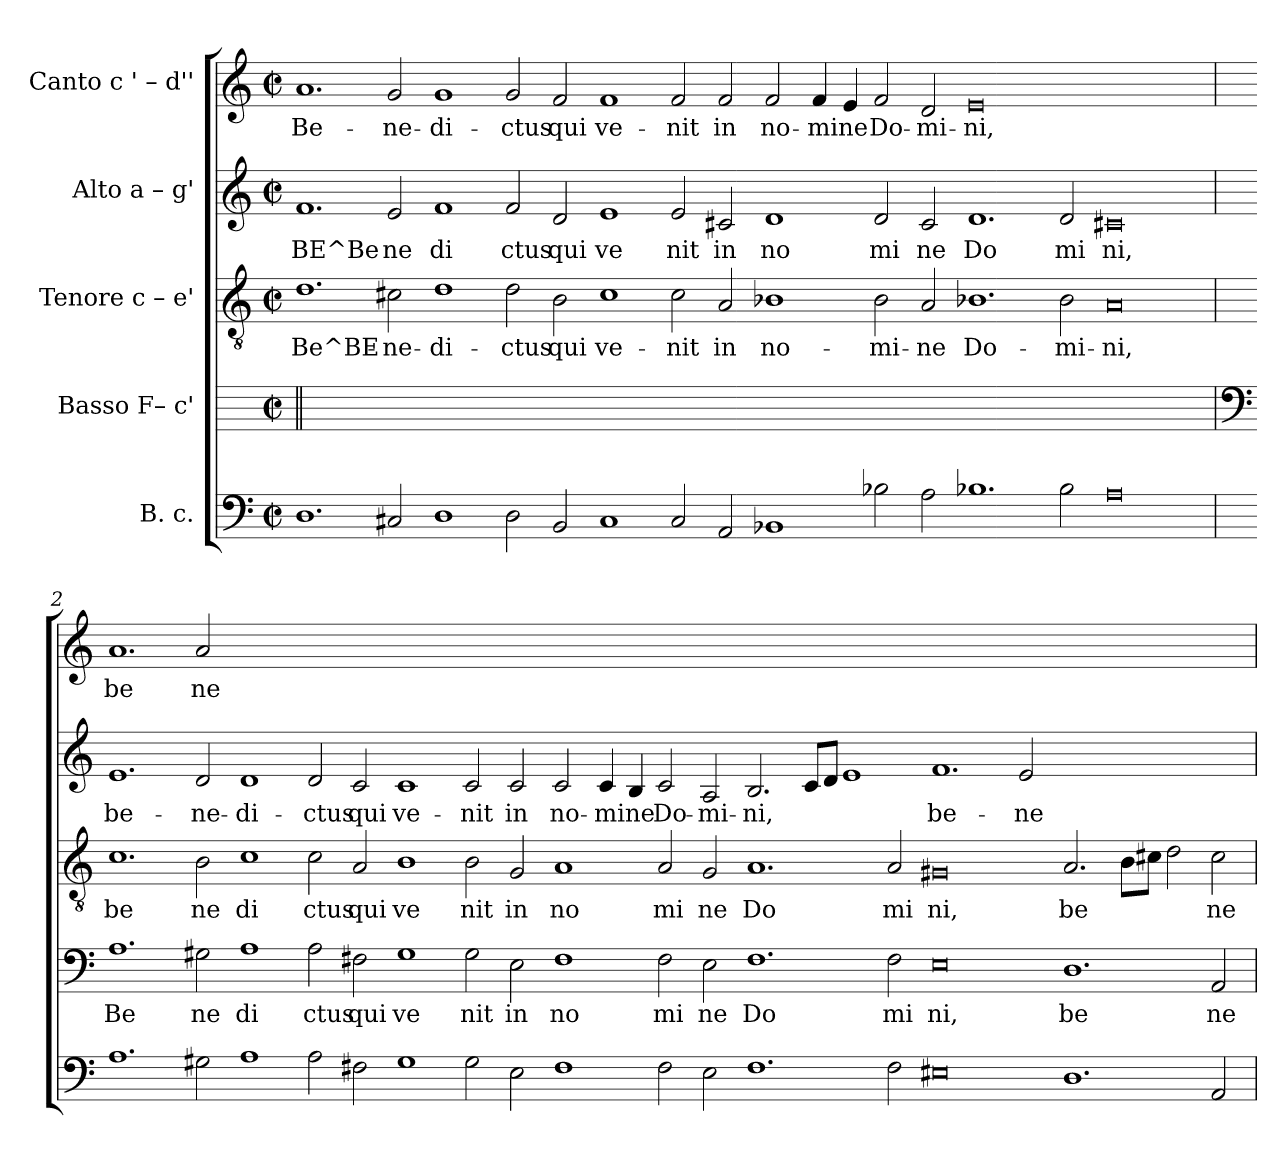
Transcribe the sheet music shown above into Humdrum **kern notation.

**kern	**kern	**text	**kern	**text	**kern	**text	**kern	**text
*part5	*part4	*part4	*part3	*part3	*part2	*part2	*part1	*part1
*staff5	*staff4	*staff4	*staff3	*staff3	*staff2	*staff2	*staff1	*staff1
*I"B. c.	*I"Basso  F– c'	*	*I"Tenore  c – e'	*	*I"Alto  a – g'	*	*I"Canto  c ' – d''	*
!!LO:PB:g=z
*stria5	*stria5	*	*stria5	*	*stria5	*	*stria5	*
*clefF4	*	*	*clefGv2	*	*clefG2	*	*clefG2	*
*k[]	*k[]	*	*k[]	*	*k[]	*	*k[]	*
*C:	*C:	*	*C:	*	*C:	*	*C:	*
*M2/2	*M2/2	*	*M2/2	*	*M2/2	*	*M2/2	*
*met(c|)	*met(c|)	*	*met(c|)	*	*met(c|)	*	*met(c|)	*
=1	=1	=1	=1	=1	=1	=1	=1	=1
!	!	!	!	!LO:LY:b:cj	!	!LO:LY:b:rj	!	!LO:LY:b:cj
1.D	000.r	.	1.d	Be^BE-	1.f	BE^Be	1.a	Be-
!	!	!	!	!LO:LY:b:cj	!	!LO:LY:b:rj	!	!LO:LY:b:cj
2C#X/	.	.	2c#X\	-ne-	2e/	ne	2g/	-ne-
!	!	!	!	!LO:LY:b:cj	!	!LO:LY:b:rj	!	!LO:LY:b:cj
1D	.	.	1d	-di-	1f	di	1g	-di-
!	!	!	!	!LO:LY:b:cj	!	!LO:LY:b:rj	!	!LO:LY:b:cj
2D\	.	.	2d\	-ctus	2f/	ctus	2g/	-ctus
!	!	!	!	!LO:LY:b:cj	!	!LO:LY:b:rj	!	!LO:LY:b:cj
2BB/	.	.	2B\	qui	2d/	qui	2f/	qui
!	!	!	!	!LO:LY:b:cj	!	!LO:LY:b:rj	!	!LO:LY:b:cj
1C#	.	.	1c#	ve-	1e	ve	1f	ve-
!	!	!	!	!LO:LY:b:cj	!	!LO:LY:b:rj	!	!LO:LY:b:cj
2C#/	.	.	2c#\	-nit	2e/	nit	2f/	-nit
!	!	!	!	!LO:LY:b:cj	!	!LO:LY:b:rj	!	!LO:LY:b:cj
2AA/	.	.	2A/	in	2c#X/	in	2f/	in
!	!	!	!	!LO:LY:b:cj	!	!LO:LY:b:rj	!	!LO:LY:b:cj
1BB-X	.	.	1B-X	no-	1d	no	2f/	no-
!	!	!	!	!	!	!	!	!LO:LY:b:cj
.	.	.	.	.	.	.	4f/	-mine
!	!	!	!	!	!	!	!	!LO:LY:b:cj
.	.	.	.	.	.	.	4e/	.
!	!	!	!	!LO:LY:b:cj	!	!LO:LY:b:rj	!	!LO:LY:b:cj
2B-\	.	.	2B-\	-mi-	2d/	mi	2f/	Do-
!	!	!	!	!LO:LY:b:cj	!	!LO:LY:b:rj	!	!LO:LY:b:cj
2A\	.	.	2A/	-ne	2c#/	ne	2d/	-mi-
!	!	!	!	!LO:LY:b:cj	!	!LO:LY:b:rj	!	!LO:LY:b:cj
1.B-X	.	.	1.B-X	Do-	1.d	Do	0e	-ni,
!	!	!	!	!LO:LY:b:cj	!	!LO:LY:b:rj	!	!
2B-\	.	.	2B-\	-mi-	2d/	mi	.	.
!	!	!	!	!LO:LY:b:cj	!	!LO:LY:b:rj	!	!
0A	.	.	0A	-ni,	0c#X	ni,	0ryy	.
!!LO:LB:g=z
=2	=2	=2	=2	=2	=2	=2	=2	=2
*	*clefF4	*	*	*	*	*	*	*
!	!	!LO:LY:b:cj	!	!LO:LY:b:cj	!	!LO:LY:b:rj	!	!LO:LY:b:cj
1.A	1.A	Be	1.c	be	1.e	be-	1.a	be
!	!	!LO:LY:b:cj	!	!LO:LY:b:cj	!	!LO:LY:b:rj	!	!LO:LY:b:cj
2G#X\	2G#X\	ne	2B\	ne	2d/	-ne-	2a/	ne
!	!	!LO:LY:b:cj	!	!LO:LY:b:cj	!	!LO:LY:b:rj	!	!
1A	1A	di	1c	di	1d	-di-	000.ryy	.
!	!	!LO:LY:b:cj	!	!LO:LY:b:cj	!	!LO:LY:b:rj	!	!
2A\	2A\	ctus	2c\	ctus	2d/	-ctus	.	.
!	!	!LO:LY:b:cj	!	!LO:LY:b:cj	!	!LO:LY:b:rj	!	!
2F#X\	2F#X\	qui	2A/	qui	2c/	qui	.	.
!	!	!LO:LY:b:cj	!	!LO:LY:b:cj	!	!LO:LY:b:rj	!	!
1G#	1G#	ve	1B	ve	1c	ve-	.	.
!	!	!LO:LY:b:cj	!	!LO:LY:b:cj	!	!LO:LY:b:rj	!	!
2G#\	2G#\	nit	2B\	nit	2c/	-nit	.	.
!	!	!LO:LY:b:cj	!	!LO:LY:b:cj	!	!LO:LY:b:rj	!	!
2E\	2E\	in	2G/	in	2c/	in	.	.
!	!	!LO:LY:b:cj	!	!LO:LY:b:cj	!	!LO:LY:b:rj	!	!
1F#	1F#	no	1A	no	2c/	no-	.	.
!	!	!	!	!	!	!LO:LY:b:rj	!	!
.	.	.	.	.	4c/	-mine	.	.
!	!	!	!	!	!	!LO:LY:b:rj	!	!
.	.	.	.	.	4B/	.	.	.
!	!	!LO:LY:b:cj	!	!LO:LY:b:cj	!	!LO:LY:b:rj	!	!
2F#\	2F#\	mi	2A/	mi	2c/	Do-	.	.
!	!	!LO:LY:b:cj	!	!LO:LY:b:cj	!	!LO:LY:b:rj	!	!
2E\	2E\	ne	2G/	ne	2A/	-mi-	.	.
!	!	!LO:LY:b:cj	!	!LO:LY:b:cj	!	!LO:LY:b:rj	!	!
1.F#	1.F#	Do	1.A	Do	2.B/	-ni,	.	.
!	!	!	!	!	!	!LO:LY:b:rj	!	!
.	.	.	.	.	8c/L	.	.	.
!	!	!	!	!	!	!LO:LY:b:rj	!	!
.	.	.	.	.	8d/J	.	.	.
!	!	!	!	!	!	!LO:LY:b:rj	!	!
.	.	.	.	.	1e	.	.	.
!	!	!LO:LY:b:cj	!	!LO:LY:b:cj	!	!	!	!
2F#\	2F#\	mi	2A/	mi	.	.	.	.
!	!	!LO:LY:b:cj	!	!LO:LY:b:cj	!	!LO:LY:b:rj	!	!
0E#	0E	ni,	0G#X	ni,	1.f	be-	.	.
!	!	!	!	!	!	!LO:LY:b:rj	!	!
.	.	.	.	.	2e/	-ne-	.	.
!	!	!LO:LY:b:cj	!	!LO:LY:b:cj	!	!	!	!
1.D	1.D	be	2.A/	be	0ryy	.	.	.
!	!	!	!	!LO:LY:b:cj	!	!	!	!
.	.	.	8B\L	.	.	.	.	.
!	!	!	!	!LO:LY:b:cj	!	!	!	!
.	.	.	8c#X\J	.	.	.	.	.
!	!	!	!	!LO:LY:b:cj	!	!	!	!
.	.	.	2d\	.	.	.	.	.
!	!	!LO:LY:b:cj	!	!LO:LY:b:cj	!	!	!	!
2AA/	2AA/	ne	2c#\	ne	.	.	.	.
=	=	=	=	=	=	=	=	=
*-	*-	*-	*-	*-	*-	*-	*-	*-
